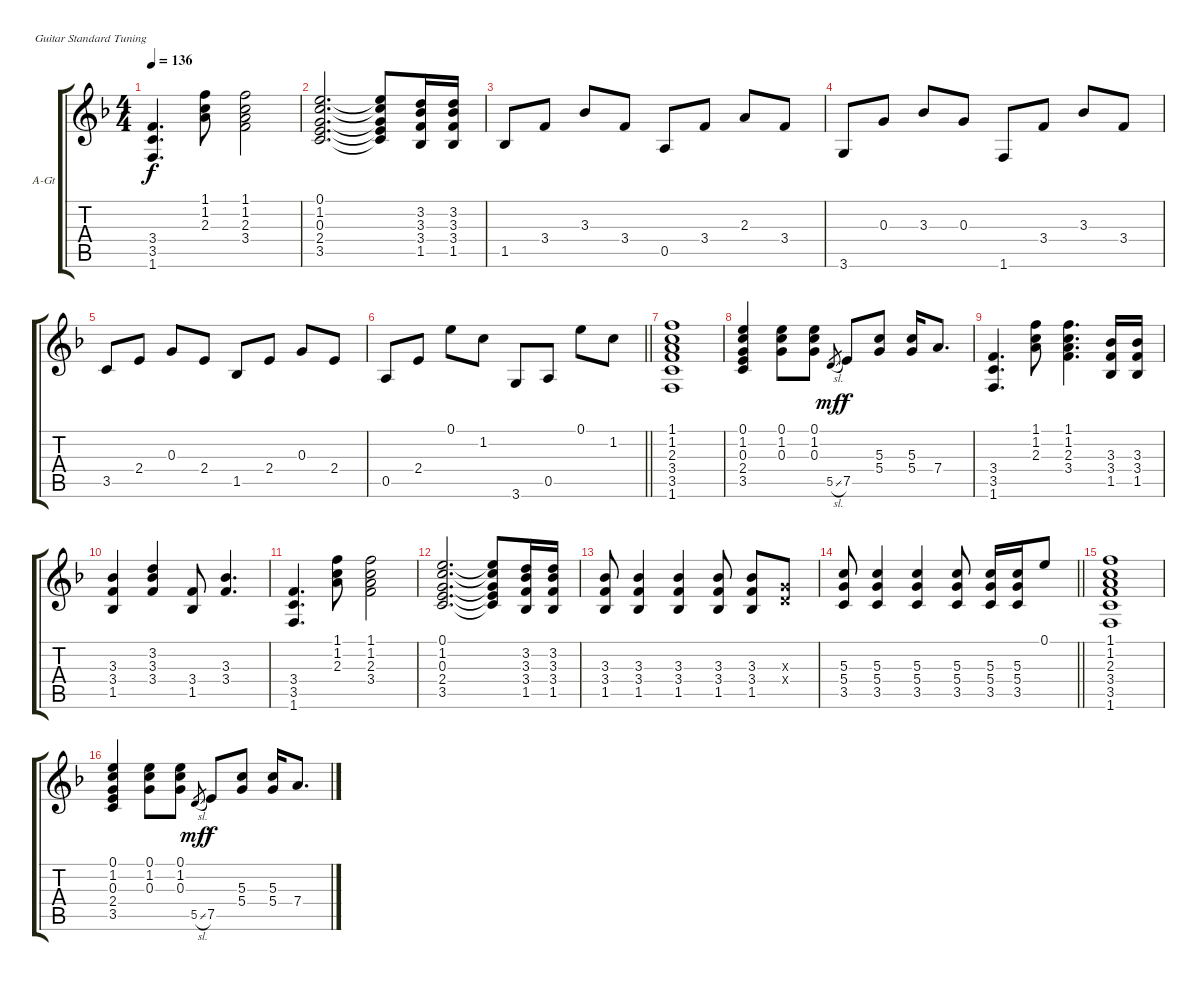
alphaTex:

\bracketExtendMode groupsimilarinstruments
\firstSystemTrackNameOrientation horizontal
\otherSystemsTrackNameOrientation horizontal
\track ("Acoustic Guitar" "A-Gt") {instrument acousticguitarsteel}
\staff {score tabs}
\tuning (E4 B3 G3 D3 A2 E2)
\ts (4 4)
\tempo 136
\clef g2
\ks f
(3.4 3.5 1.6).4{d dy f} (1.1 1.2 2.3).8 (1.1 1.2 2.3 3.4).2 |
(0.1 1.2 0.3 2.4 3.5).2{d} (0.1{t} 1.2{t} 0.3{t} 2.4{t} 3.5{t}).8 (3.2 3.3 3.4 1.5).16 (3.2 3.3 3.4 1.5).16 |
1.5.8 3.4.8 3.3.8 3.4.8 0.5.8 3.4.8 2.3.8 3.4.8 |
3.6.8 0.3.8 3.3.8 0.3.8 1.6.8 3.4.8 3.3.8 3.4.8 |
3.5.8 2.4.8 0.3.8 2.4.8 1.5.8 2.4.8 0.3.8 2.4.8 |
\barLineRight lightlight
0.5.8 2.4.8 0.1.8 1.2.8 3.6.8 0.5.8 0.1.8 1.2.8 |
(1.1 1.2 2.3 3.4 3.5 1.6).1 |
(0.1 1.2 0.3 2.4 3.5).4 (0.1 1.2 0.3).8 (0.1 1.2 0.3).8 5.5{sl}.8{gr dy mf} 7.5.8{dy f} (5.3 5.4).8 (5.3 5.4).16 7.4.8{d} |
(3.4 3.5 1.6).4{d} (1.1 1.2 2.3).8 (1.1 1.2 2.3 3.4).4{d} (3.3 3.4 1.5).16 (3.3 3.4 1.5).16 |
(3.3 3.4 1.5).4 (3.2 3.3 3.4).4 (3.4 1.5).8 (3.3 3.4).4{d} |
(3.4 3.5 1.6).4{d} (1.1 1.2 2.3).8 (1.1 1.2 2.3 3.4).2 |
(0.1 1.2 0.3 2.4 3.5).2{d} (0.1{t} 1.2{t} 0.3{t} 2.4{t} 3.5{t}).8 (3.2 3.3 3.4 1.5).16 (3.2 3.3 3.4 1.5).16 |
(3.3 3.4 1.5).8 (3.3 3.4 1.5).4 (3.3 3.4 1.5).4 (3.3 3.4 1.5).8 (3.3 3.4 1.5).8 (0.3{x} 0.4{x}).8 |
\barLineRight lightlight
(5.3 5.4 3.5).8 (5.3 5.4 3.5).4 (5.3 5.4 3.5).4 (5.3 5.4 3.5).8 (5.3 5.4 3.5).16 (5.3 5.4 3.5).16 0.1.8 |
(1.1 1.2 2.3 3.4 3.5 1.6).1 |
(0.1 1.2 0.3 2.4 3.5).4 (0.1 1.2 0.3).8 (0.1 1.2 0.3).8 5.5{sl}.8{gr dy mf} 7.5.8{dy f} (5.3 5.4).8 (5.3 5.4).16 7.4.8{d}
